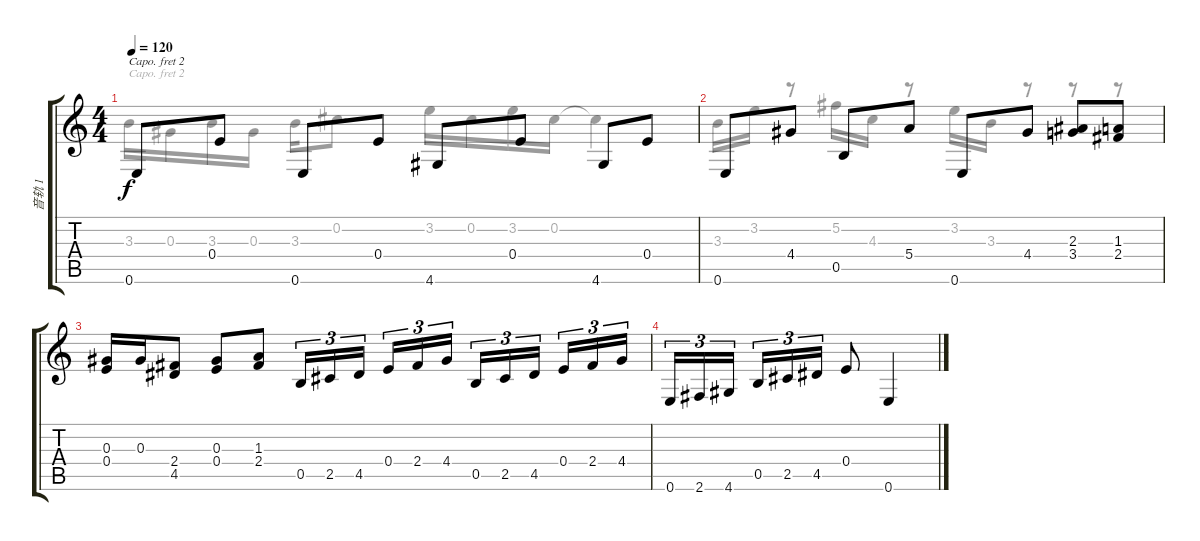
\track ("音轨 1" "音轨 1") {instrument acousticguitarsteel}
\staff {score tabs}
\capo 2
\tuning (D4 B3 Gb3 D3 A2 D2) {hide}
\voice
\ts (4 4)
\tempo 120
\clef g2
\ks c
0.6.8{dy f} 0.4.8 0.6.8 0.4.8 4.6.8 0.4.8 4.6.8 0.4.8 |
0.6.8 4.4.8 0.5.8 5.4.8 0.6.8 4.4.8 (2.3 3.4).8 (1.3 2.4).8 |
(0.3 0.4).16 0.3.16 (2.4 4.5).8 (0.3 0.4).8 (1.3 2.4).8 0.5.16{tu (3 2)} 2.5.16{tu (3 2)} 4.5.16{tu (3 2) beam splitsecondary} 0.4.16{tu (3 2)} 2.4.16{tu (3 2)} 4.4.16{tu (3 2)} 0.5.16{tu (3 2)} 2.5.16{tu (3 2)} 4.5.16{tu (3 2) beam splitsecondary} 0.4.16{tu (3 2)} 2.4.16{tu (3 2)} 4.4.16{tu (3 2)} |
0.6.16{tu (3 2)} 2.6.16{tu (3 2)} 4.6.16{tu (3 2) beam splitsecondary} 0.5.16{tu (3 2)} 2.5.16{tu (3 2)} 4.5.16{tu (3 2)} 0.4.8 0.6.4
\voice
\clef g2
\ottava regular
\simile none
\ks c
3.3.16{dy f} 0.3.16 3.3.16 0.3.16 3.3.16 0.2.8{d} 3.2.16 0.2.16 3.2.16 0.2.16 0.2{t}.4 |
3.3.16 3.2.16 r.8 5.2.16 4.3.16 r.8 3.2.16 3.3.16 r.8 r.8 r.8 |
|
